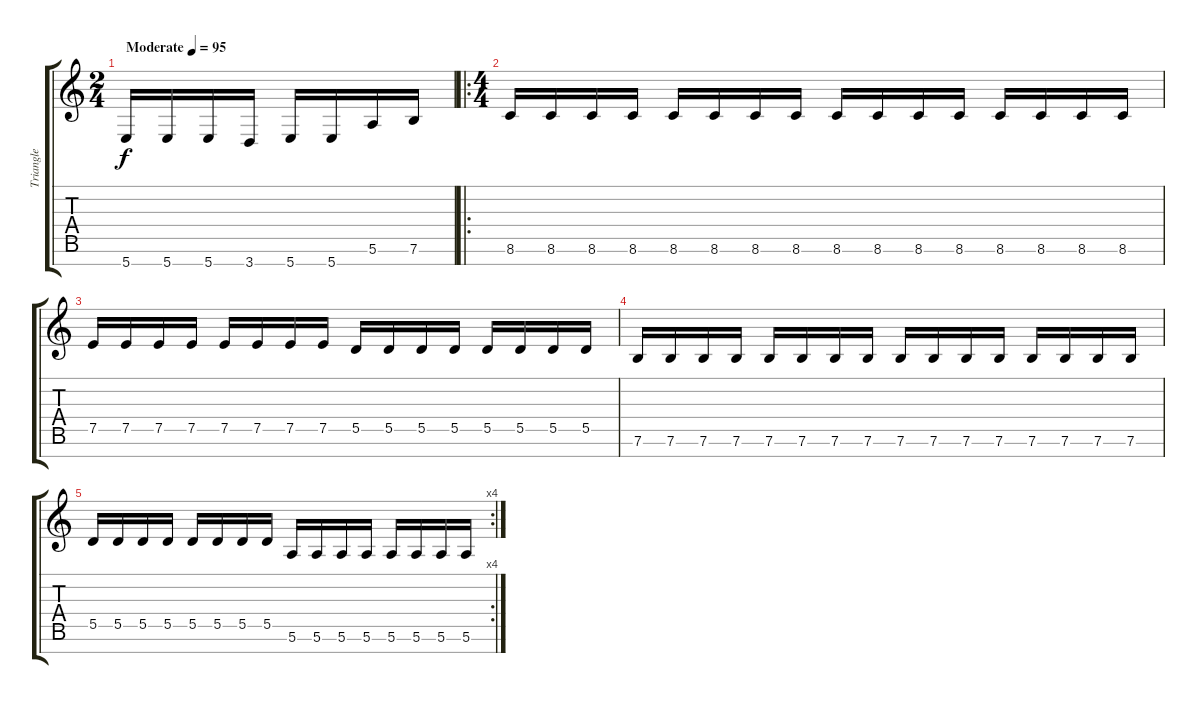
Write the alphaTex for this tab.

\track ("Triangle" "Triangle") {instrument electricbassfinger}
\staff {score tabs}
\tuning (E4 B3 G3 D3 A2 E2 B1) {hide}
\ts (2 4)
\tempo (95 "Moderate")
\clef g2
\ks c
5.7.16{dy f instrument electricbassfinger} 5.7.16 5.7.16 3.7.16 5.7.16 5.7.16 5.6.16 7.6.16 |
\ro
\ts (4 4)
8.6.16 8.6.16 8.6.16 8.6.16 8.6.16 8.6.16 8.6.16 8.6.16 8.6.16 8.6.16 8.6.16 8.6.16 8.6.16 8.6.16 8.6.16 8.6.16 |
7.5.16 7.5.16 7.5.16 7.5.16 7.5.16 7.5.16 7.5.16 7.5.16 5.5.16 5.5.16 5.5.16 5.5.16 5.5.16 5.5.16 5.5.16 5.5.16 |
7.6.16 7.6.16 7.6.16 7.6.16 7.6.16 7.6.16 7.6.16 7.6.16 7.6.16 7.6.16 7.6.16 7.6.16 7.6.16 7.6.16 7.6.16 7.6.16 |
\rc 4
5.5.16 5.5.16 5.5.16 5.5.16 5.5.16 5.5.16 5.5.16 5.5.16 5.6.16 5.6.16 5.6.16 5.6.16 5.6.16 5.6.16 5.6.16 5.6.16
